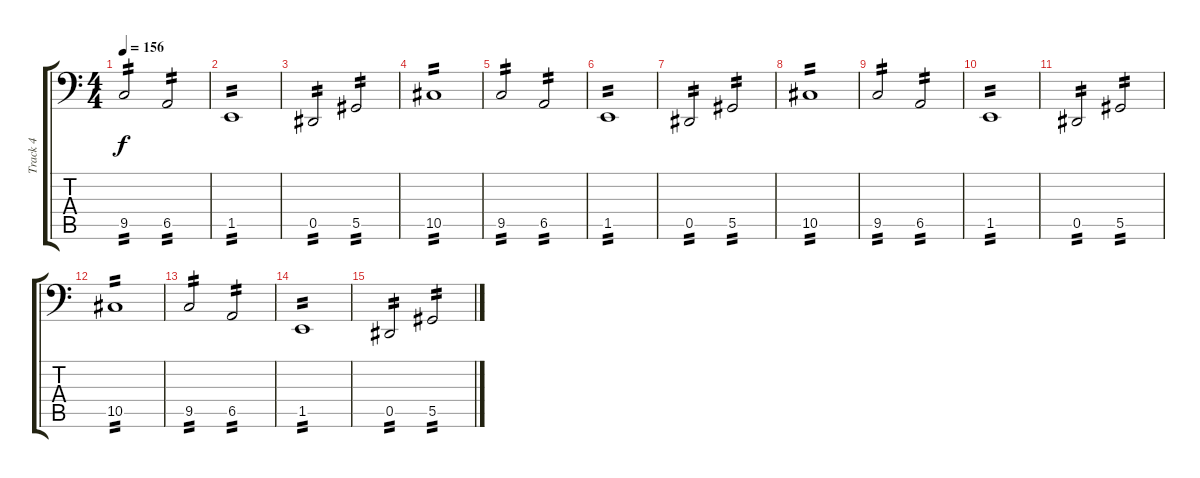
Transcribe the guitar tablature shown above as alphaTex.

\track ("Track 4" "Track 4") {instrument electricbassfinger}
\staff {score tabs}
\tuning (Bb2 Gb2 Db2 Ab1 Eb1 Ab0) {hide}
\ts (4 4)
\tempo 156
\clef f4
\ks c
9.5.2{tp 2 dy f} 6.5.2{tp 2} |
1.5.1{tp 2} |
0.5.2{tp 2} 5.5.2{tp 2} |
10.5.1{tp 2} |
9.5.2{tp 2} 6.5.2{tp 2} |
1.5.1{tp 2} |
0.5.2{tp 2} 5.5.2{tp 2} |
10.5.1{tp 2} |
9.5.2{tp 2} 6.5.2{tp 2} |
1.5.1{tp 2} |
0.5.2{tp 2} 5.5.2{tp 2} |
10.5.1{tp 2} |
9.5.2{tp 2} 6.5.2{tp 2} |
1.5.1{tp 2} |
0.5.2{tp 2} 5.5.2{tp 2}
